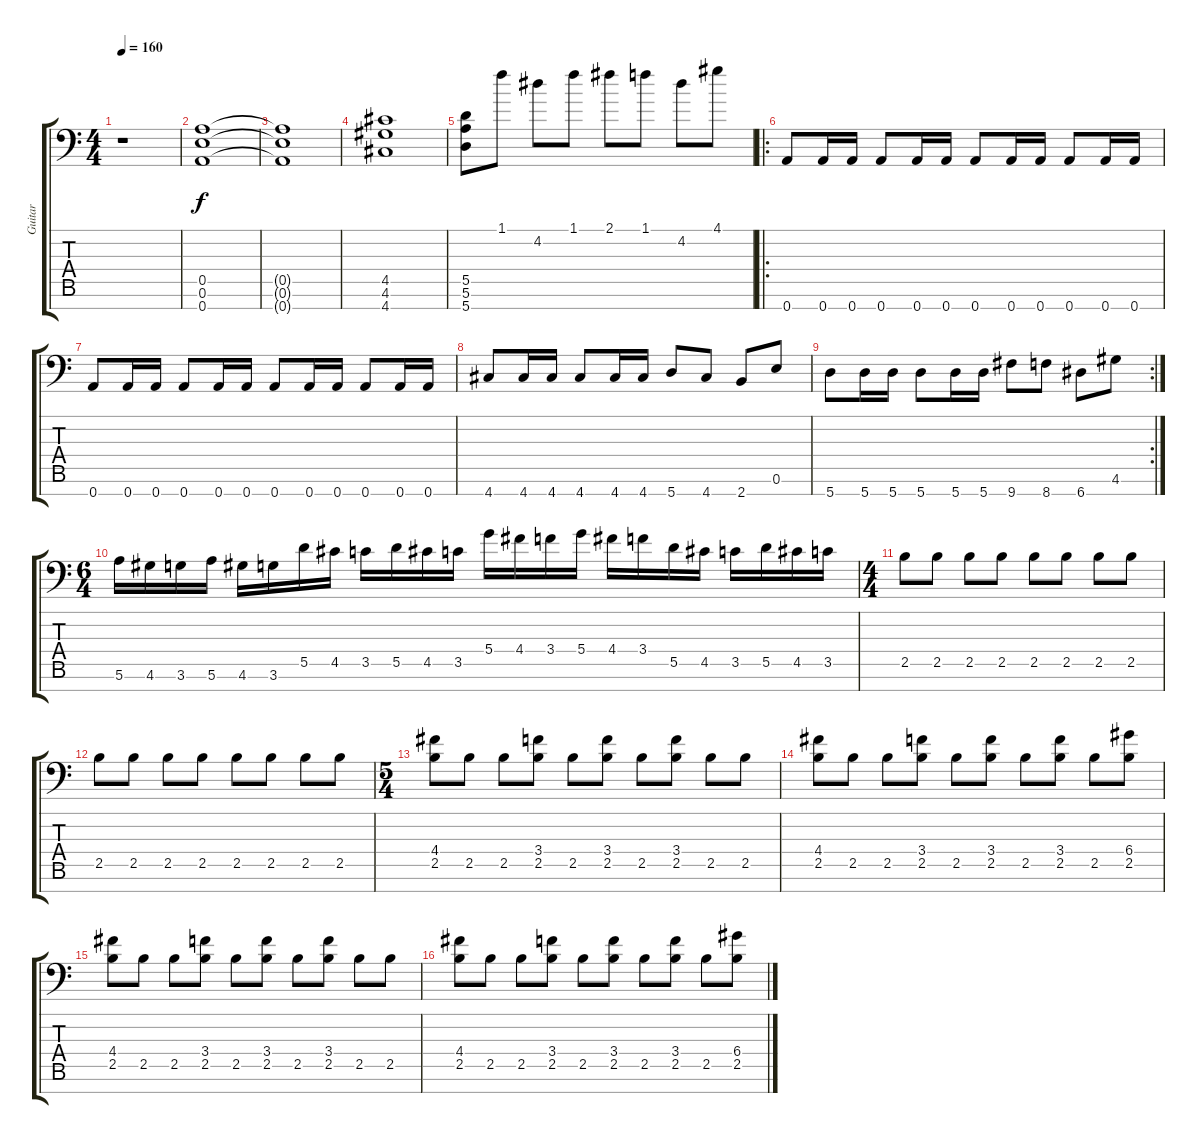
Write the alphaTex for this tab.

\track ("Guitar" "Guitar") {instrument distortionguitar}
\staff {score tabs}
\tuning (E4 B3 G3 D3 A2 E2 A1) {hide}
\ts (4 4)
\tempo 160
\clef f4
\ks c
r.1{dy fff} |
(0.5 0.6 0.7).1{dy f volume 16} |
(0.5{t} 0.6{t} 0.7{t}).1 |
(4.5 4.6 4.7).1 |
(5.5 5.6 5.7).8 1.1.8 4.2.8 1.1.8 2.1.8 1.1.8 4.2.8 4.1.8 |
\ro
0.7.8 0.7.16 0.7.16 0.7.8 0.7.16 0.7.16 0.7.8 0.7.16 0.7.16 0.7.8 0.7.16 0.7.16 |
0.7.8 0.7.16 0.7.16 0.7.8 0.7.16 0.7.16 0.7.8 0.7.16 0.7.16 0.7.8 0.7.16 0.7.16 |
4.7.8 4.7.16 4.7.16 4.7.8 4.7.16 4.7.16 5.7.8 4.7.8 2.7.8 0.6.8 |
\rc 2
5.7.8 5.7.16 5.7.16 5.7.8 5.7.16 5.7.16 9.7.8 8.7.8 6.7.8 4.6.8 |
\ts (6 4)
5.6.16 4.6.16 3.6.16 5.6.16 4.6.16 3.6.16 5.5.16 4.5.16 3.5.16 5.5.16 4.5.16 3.5.16 5.4.16 4.4.16 3.4.16 5.4.16 4.4.16 3.4.16 5.5.16 4.5.16 3.5.16 5.5.16 4.5.16 3.5.16 |
\ts (4 4)
2.5.8 2.5.8 2.5.8 2.5.8 2.5.8 2.5.8 2.5.8 2.5.8 |
2.5.8 2.5.8 2.5.8 2.5.8 2.5.8 2.5.8 2.5.8 2.5.8 |
\ts (5 4)
(4.4 2.5).8 2.5.8 2.5.8 (3.4 2.5).8 2.5.8 (3.4 2.5).8 2.5.8 (3.4 2.5).8 2.5.8 2.5.8 |
(4.4 2.5).8 2.5.8 2.5.8 (3.4 2.5).8 2.5.8 (3.4 2.5).8 2.5.8 (3.4 2.5).8 2.5.8 (6.4 2.5).8 |
(4.4 2.5).8 2.5.8 2.5.8 (3.4 2.5).8 2.5.8 (3.4 2.5).8 2.5.8 (3.4 2.5).8 2.5.8 2.5.8 |
(4.4 2.5).8 2.5.8 2.5.8 (3.4 2.5).8 2.5.8 (3.4 2.5).8 2.5.8 (3.4 2.5).8 2.5.8 (6.4 2.5).8
